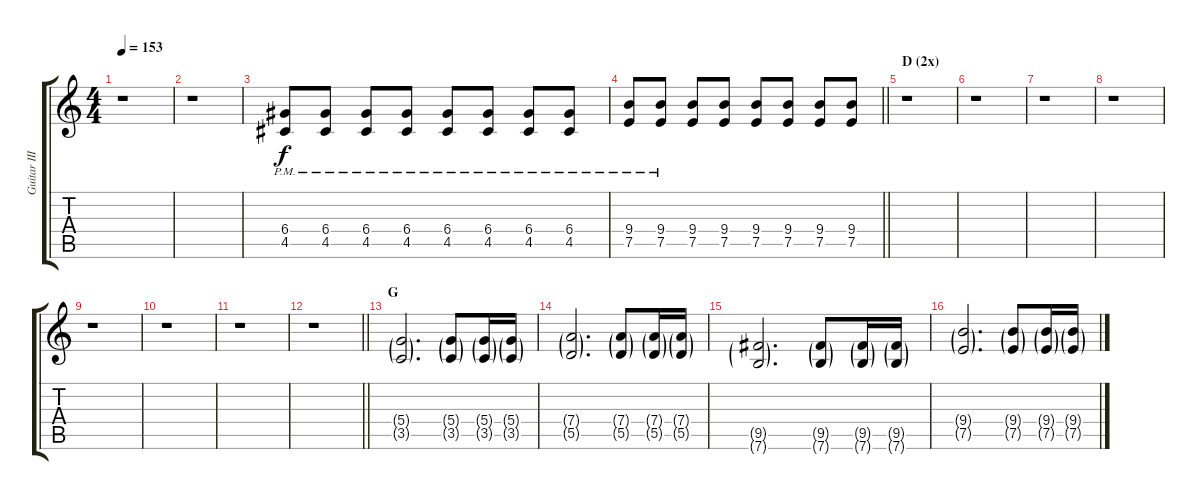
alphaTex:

\track ("Guitar III" "Guitar III") {instrument distortionguitar}
\staff {score tabs}
\tuning (E4 B3 G3 D3 A2 E2) {hide}
\ts (4 4)
\tempo 153
\clef g2
\ks c
r.1{dy f} |
r.1 |
(6.4{pm} 4.5{pm}).8 (6.4{pm} 4.5{pm}).8 (6.4{pm} 4.5{pm}).8 (6.4{pm} 4.5{pm}).8 (6.4{pm} 4.5{pm}).8 (6.4{pm} 4.5{pm}).8 (6.4{pm} 4.5{pm}).8 (6.4{pm} 4.5{pm}).8 |
\barLineRight lightlight
(9.4{pm} 7.5{pm}).8 (9.4{pm} 7.5{pm}).8 (9.4 7.5).8{volume 11} (9.4 7.5).8{volume 13} (9.4 7.5).8 (9.4 7.5).8 (9.4 7.5).8 (9.4 7.5).8 |
\section ("" "D (2x)")
r.1 |
r.1 |
r.1 |
r.1 |
r.1 |
r.1 |
r.1 |
\barLineRight lightlight
r.1 |
\section ("" "G")
(5.4{g} 3.5{g}).2{d} (5.4{g} 3.5{g}).8 (5.4{g} 3.5{g}).16 (5.4{g} 3.5{g}).16 |
(7.4{g} 5.5{g}).2{d} (7.4{g} 5.5{g}).8 (7.4{g} 5.5{g}).16 (7.4{g} 5.5{g}).16 |
(9.5{g} 7.6{g}).2{d} (9.5{g} 7.6{g}).8 (9.5{g} 7.6{g}).16 (9.5{g} 7.6{g}).16 |
(9.4{g} 7.5{g}).2{d} (9.4{g} 7.5{g}).8 (9.4{g} 7.5{g}).16 (9.4{g} 7.5{g}).16
